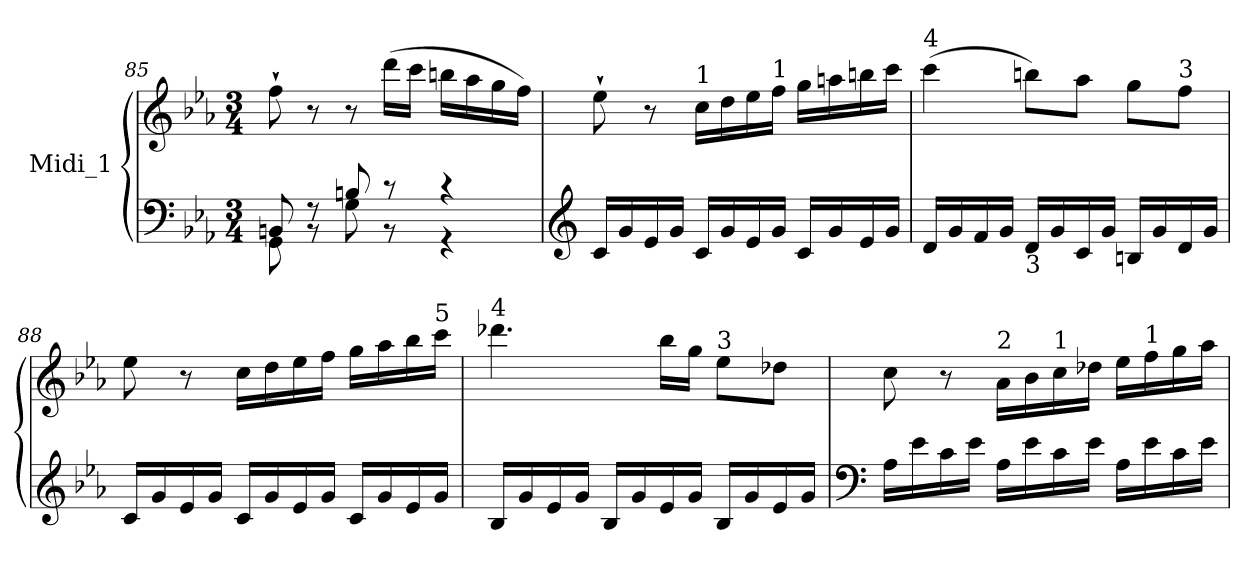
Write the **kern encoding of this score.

**kern	**kern
*part1	*part1
*staff2	*staff1
*I"Midi_1	*
!!LO:LB:g=z
*clefF4	*clefG2
*k[b-e-a-]	*k[b-e-a-]
*E-:	*E-:
*M3/4	*M3/4
=85	=85
*^	*
8BBn/	8GG\	8ff`\
8r	8r	8r
8Bn/	8G\	8r
8r	8r	(>16ddd\LL
.	.	16ccc\JJ
4r	4r	16bbn\LL
.	.	16aa-i\
.	.	16gg\
.	.	16ff\JJ)
=86	=86	=86
*clefG2	*	*
16c/LL	2ryy	8ee-`\
16g/	.	.
16e-/	.	8r
16g/JJ	.	.
!	!	!LO:TX:a:t=1
16c/LL	.	16cc\LL
16g/	.	16dd\
16e-/	.	16ee-\
!	!	!LO:TX:a:t=1
16g/JJ	.	16ff\JJ
16c/LL	4ryy	16gg\LL
16g/	.	16aan\
16e-/	.	16bbn\
16g/JJ	.	16ccc\JJ
=87	=87	=87
!	!	!LO:TX:a:t=4
16d/LL	2ryy	(>4ccc\
16g/	.	.
16f/	.	.
16g/JJ	.	.
!LO:TX:b:t=3	!	!
16d/LL	.	8bbn\L)
16g/	.	.
16c/	.	8aa-i\J
16g/JJ	.	.
16Bn/LL	4ryy	8gg\L
16g/	.	.
!	!	!LO:TX:a:t=3
16d/	.	8ff\J
16g/JJ	.	.
*v	*v	*
!!LO:LB:g=z
=88	=88
16c/LL	8ee-\
16g/	.
16e-/	8r
16g/JJ	.
16c/LL	16cc\LL
16g/	16dd\
16e-/	16ee-\
16g/JJ	16ff\JJ
16c/LL	16gg\LL
16g/	16aa-i\
16e-/	16bb-i\
!	!LO:TX:a:t=5
16g/JJ	16ccc\JJ
=89	=89
!	!LO:TX:a:t=4
16B-/LL	4.ddd-X\
16g/	.
16e-/	.
16g/JJ	.
16B-/LL	.
16g/	.
16e-/	16bb-\LL
16g/JJ	16gg\JJ
!	!LO:TX:a:t=3
16B-/LL	8ee-\L
16g/	.
16e-/	8dd-X\J
16g/JJ	.
=90	=90
*clefF4	*
16A-\LL	8cc\
16e-\	.
16c\	8r
16e-\JJ	.
!	!LO:TX:a:t=2
16A-\LL	16a-\LL
16e-\	16b-\
!	!LO:TX:a:t=1
16c\	16cc\
16e-\JJ	16dd-X\JJ
16A-\LL	16ee-\LL
!	!LO:TX:a:t=1
16e-\	16ff\
16c\	16gg\
16e-\JJ	16aa-\JJ
=	=
*-	*-
